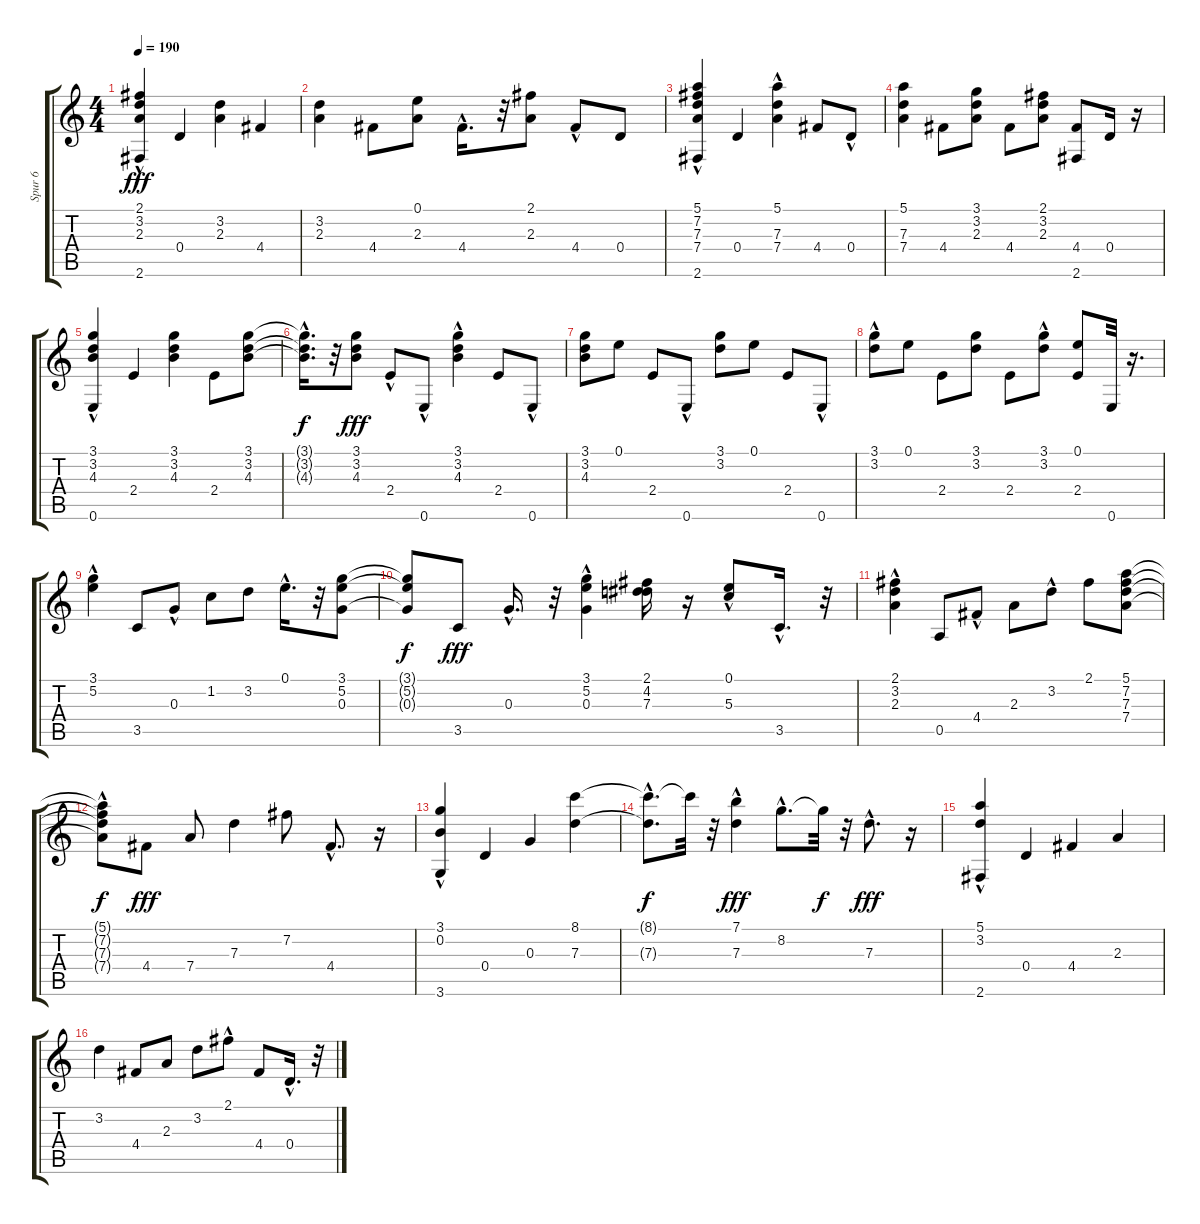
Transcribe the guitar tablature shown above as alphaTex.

\track ("Spur 6" "Spur 6") {instrument acousticguitarnylon}
\staff {score tabs}
\tuning (E4 B3 G3 D3 A2 E2) {hide}
\ts (4 4)
\tempo 190
\clef g2
\ks c
(2.1{hac} 3.2{hac} 2.3{hac} 2.6).4{dy fff} 0.4.4 (3.2 2.3).4 4.4.4 |
(3.2 2.3).4 4.4.8 (0.1 2.3).8 4.4{hac}.16{d} r.32 (2.1 2.3).8 4.4{hac}.8 0.4.8 |
(5.1{hac} 7.2{hac} 7.3{hac} 7.4{hac} 2.6).4 0.4.4 (5.1{hac} 7.3{hac} 7.4).4 4.4.8 0.4{hac}.8 |
(5.1 7.3 7.4).4 4.4.8 (3.1 3.2 2.3).8 4.4.8 (2.1 3.2 2.3).8 (4.4 2.6).8 0.4.16 r.16 |
(3.1{hac} 3.2{hac} 4.3 0.6{hac}).4 2.4.4 (3.1 3.2 4.3).4 2.4.8 (3.1 3.2 4.3).8 |
(3.1{hac t} 3.2{hac t} 4.3{t}).16{d dy f} r.32 (3.1 3.2 4.3).8{dy fff} 2.4{hac}.8 0.6{hac}.8 (3.1{hac} 3.2{hac} 4.3).4 2.4.8 0.6{hac}.8 |
(3.1 3.2 4.3).8 0.1.8 2.4.8 0.6{hac}.8 (3.1 3.2).8 0.1.8 2.4.8 0.6{hac}.8 |
(3.1{hac} 3.2).8 0.1.8 2.4.8 (3.1 3.2).8 2.4.8 (3.1 3.2{hac}).8 (0.1 2.4).8 0.6.32 r.16{d} |
(3.1{hac} 5.2).4 3.5.8 0.3{hac}.8 1.2.8 3.2.8 0.1{hac}.16{d} r.32 (3.1 5.2 0.3).8 |
(3.1{t} 5.2{t} 0.3{t}).8{dy f} 3.5.8{dy fff} 0.3{hac}.16{d} r.32 (3.1{hac} 5.2{hac} 0.3).4 (2.1 4.2 7.3).16 r.16 (0.1 5.3{hac}).8 3.5{hac}.16{d} r.32 |
(2.1 3.2{hac} 2.3{hac}).4 0.5.8 4.4{hac}.8 2.3.8 3.2{hac}.8 2.1.8 (5.1 7.2 7.3 7.4).8 |
(5.1{hac t} 7.2{hac t} 7.3{t} 7.4{t}).8{dy f} 4.4.8{dy fff} 7.4.8 7.3.4 7.2.8 4.4{hac}.8{d} r.16 |
(3.1 0.2{hac} 3.6).4 0.4.4 0.3.4 (8.1 7.3).4 |
(8.1{hac t} 7.3{hac t}).8{d dy f} 8.1{t}.32 r.32 (7.1{hac} 7.3).4{dy fff} 8.2{hac}.8{d} 8.2{t}.32{dy f} r.32 7.3{hac}.8{d dy fff} r.16 |
(5.1 3.2{hac} 2.6).4 0.4.4 4.4.4 2.3.4 |
3.2.4 4.4.8 2.3.8 3.2.8 2.1{hac}.8 4.4.8 0.4{hac}.16{d} r.32
